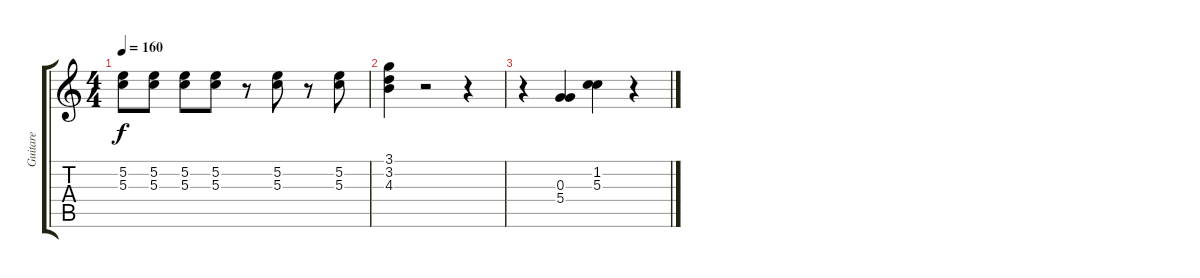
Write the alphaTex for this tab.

\track ("Guitare" "Guitare") {instrument distortionguitar}
\staff {score tabs}
\tuning (E4 B3 G3 D3 A2 E2) {hide}
\ts (4 4)
\tempo 160
\clef g2
\ks c
(5.2 5.3).8{dy f} (5.2 5.3).8 (5.2 5.3).8 (5.2 5.3).8 r.8 (5.2 5.3).8 r.8 (5.2 5.3).8 |
(3.1 3.2 4.3).4 r.2 r.4 |
r.4 (0.3 5.4).4 (1.2 5.3).4 r.4
